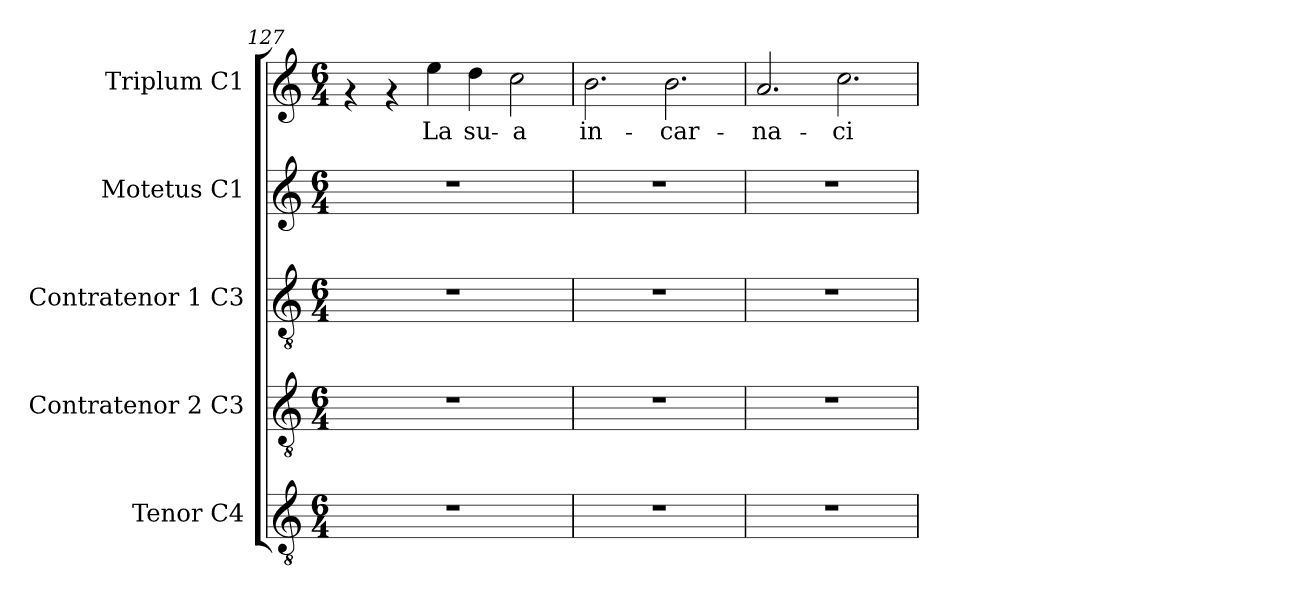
**kern	**kern	**kern	**kern	**kern	**text
*part5	*part4	*part3	*part2	*part1	*part1
*staff5	*staff4	*staff3	*staff2	*staff1	*staff1
*I"Tenor  C4	*I"Contratenor 2  C3	*I"Contratenor 1  C3	*I"Motetus  C1	*I"Triplum  C1	*
*I'T	*I'Ct2	*I'Ct1	*I'Mot	*I'Tr	*
!!LO:LB:g=z
*clefGv2	*clefGv2	*clefGv2	*clefG2	*clefG2	*
*k[]	*k[]	*k[]	*k[]	*k[]	*
*C:	*C:	*C:	*C:	*C:	*
*M6/4	*M6/4	*M6/4	*M6/4	*M6/4	*
=127	=127	=127	=127	=127	=127
1.r	1.r	1.r	1.r	4rf	.
.	.	.	.	4rf	.
!	!	!	!	!	!LO:LY:b:cj
.	.	.	.	4ee\	La
!	!	!	!	!	!LO:LY:b:cj
.	.	.	.	4dd\	su-
!	!	!	!	!	!LO:LY:b:cj
.	.	.	.	2cc\	-a
=128	=128	=128	=128	=128	=128
!	!	!	!	!	!LO:LY:b:cj
1.r	1.r	1.r	1.r	2.b\	in-
!	!	!	!	!	!LO:LY:b:cj
.	.	.	.	2.b\	-car-
=129	=129	=129	=129	=129	=129
!	!	!	!	!	!LO:LY:b:cj
1.r	1.r	1.r	1.r	2.a/	-na-
!	!	!	!	!	!LO:LY:b:cj
.	.	.	.	2.cc\	-ci-
=	=	=	=	=	=
*-	*-	*-	*-	*-	*-
